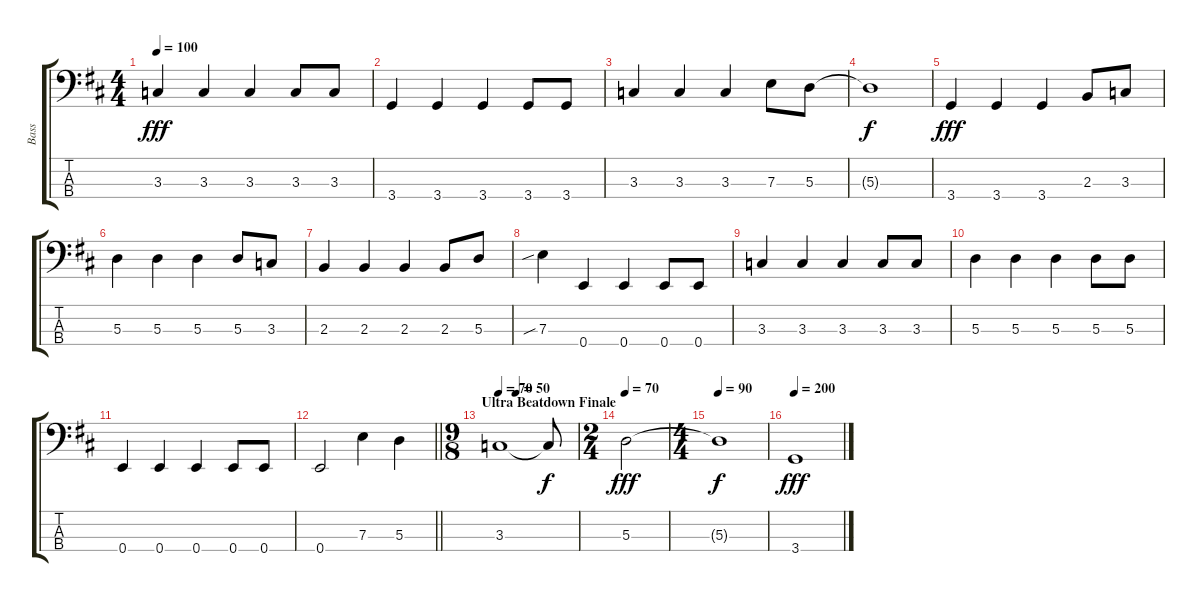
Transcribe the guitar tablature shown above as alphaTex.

\track ("Bass" "Bass") {instrument electricbassfinger}
\staff {score tabs}
\tuning (G2 D2 A1 E1) {hide}
\ts (4 4)
\tempo 100
\clef f4
\ks d
3.3.4{dy fff} 3.3.4 3.3.4 3.3.8 3.3.8 |
3.4.4 3.4.4 3.4.4 3.4.8 3.4.8 |
3.3.4 3.3.4 3.3.4 7.3.8 5.3.8 |
5.3{t}.1{dy f} |
3.4.4{dy fff} 3.4.4 3.4.4 2.3.8 3.3.8 |
5.3.4 5.3.4 5.3.4 5.3.8 3.3.8 |
2.3.4 2.3.4 2.3.4 2.3.8 5.3.8 |
7.3{sib}.4 0.4.4 0.4.4 0.4.8 0.4.8 |
3.3.4 3.3.4 3.3.4 3.3.8 3.3.8 |
5.3.4 5.3.4 5.3.4 5.3.8 5.3.8 |
0.4.4 0.4.4 0.4.4 0.4.8 0.4.8 |
\barLineRight lightlight
0.4.2 7.3.4 5.3.4 |
\ts (9 8)
\section ("" "Ultra Beatdown Finale")
\tempo 70
\tempo (50 0.2222222222222222)
3.3.1 3.3{t}.8{dy f} |
\ts (2 4)
\tempo 70
5.3.2{dy fff} |
\ts (4 4)
\tempo 90
5.3{t}.1{dy f} |
\tempo 200
3.4.1{dy fff}
